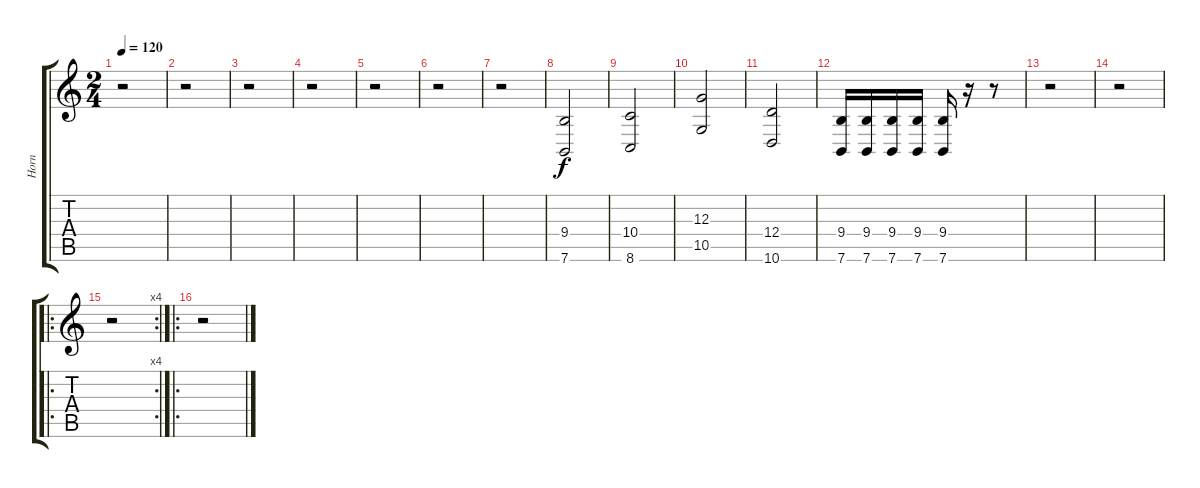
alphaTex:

\track ("Horn" "Horn") {instrument trumpet}
\staff {score tabs}
\tuning (E4 B3 G3 D3 A2 E2) {hide}
\ts (2 4)
\tempo 120
\clef g2
\ks c
r.2{dy f} |
r.2 |
r.2 |
r.2 |
r.2 |
r.2 |
r.2 |
(9.4 7.6).2 |
(10.4 8.6).2 |
(12.3 10.5).2 |
(12.4 10.6).2 |
(9.4 7.6).16 (9.4 7.6).16 (9.4 7.6).16 (9.4 7.6).16 (9.4 7.6).16 r.16 r.8 |
r.2 |
r.2 |
\ro
\rc 4
r.2 |
\ro
r.2
